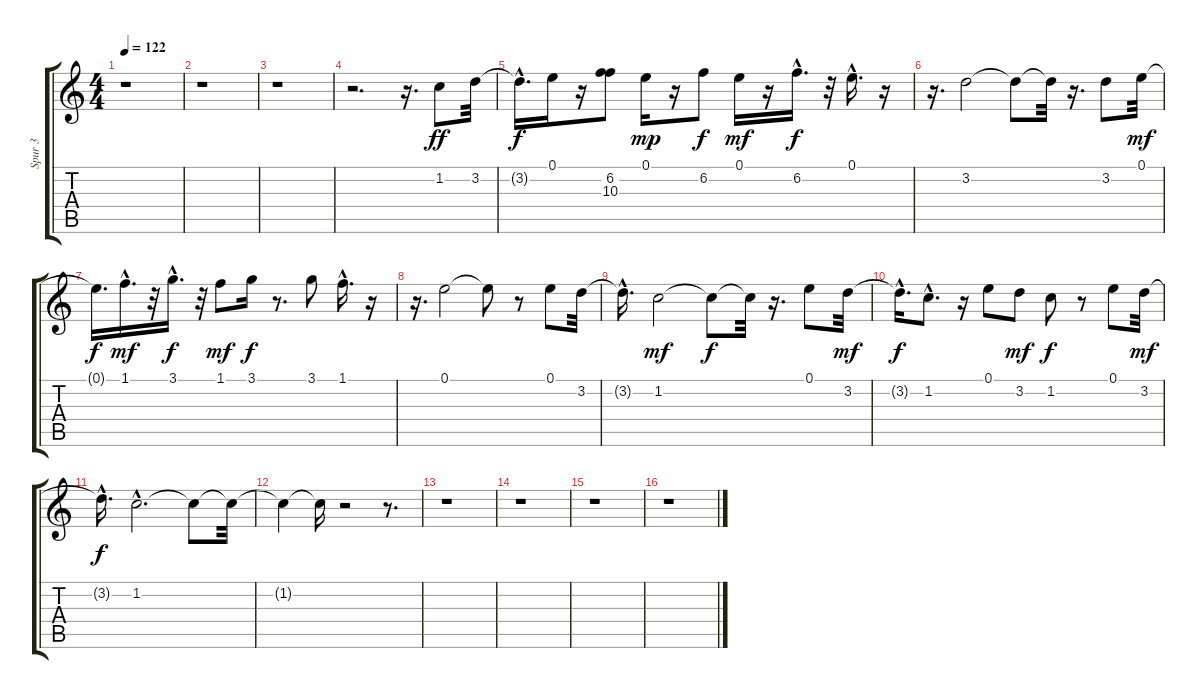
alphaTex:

\track ("Spur 3" "Spur 3") {instrument electricguitarjazz}
\staff {score tabs}
\tuning (E4 B3 G3 D3 A2 E2) {hide}
\ts (4 4)
\tempo 122
\clef g2
\ks c
r.1{dy f} |
r.1 |
r.1 |
r.2{d} r.16{d} 1.2.8{dy ff} 3.2.32 |
3.2{hac t}.16{d dy f} 0.1.16 r.16 (6.2 10.3).8 0.1.16{dy mp} r.16 6.2.8{dy f} 0.1.16{dy mf} r.16 6.2{hac}.16{d dy f} r.32 0.1{hac}.16{d} r.16 |
r.16{d} 3.2.2 3.2{t}.8 3.2{t}.32 r.16{d} 3.2.8 0.1.32{dy mf} |
0.1{t}.16{d dy f} 1.1{hac}.16{d dy mf} r.32 3.1{hac}.16{d dy f} r.32 1.1.8{dy mf} 3.1.16{dy f} r.8{d} 3.1.8 1.1{hac}.16{d} r.16 |
r.16{d} 0.1.2 0.1{t}.8 r.8 0.1.8 3.2.32 |
3.2{hac t}.16{d} 1.2.2{dy mf} 1.2{t}.8{dy f} 1.2{t}.32 r.16{d} 0.1.8 3.2.32{dy mf} |
3.2{hac t}.16{d dy f} 1.2{hac}.8{d} r.16 0.1.8 3.2.8{dy mf} 1.2.8{dy f} r.8 0.1.8 3.2.32{dy mf} |
3.2{hac t}.16{d dy f} 1.2{hac}.2{d} 1.2{t}.8 1.2{t}.32 |
1.2{t}.4 1.2{t}.16 r.2 r.8{d} |
r.1 |
r.1 |
r.1 |
r.1
